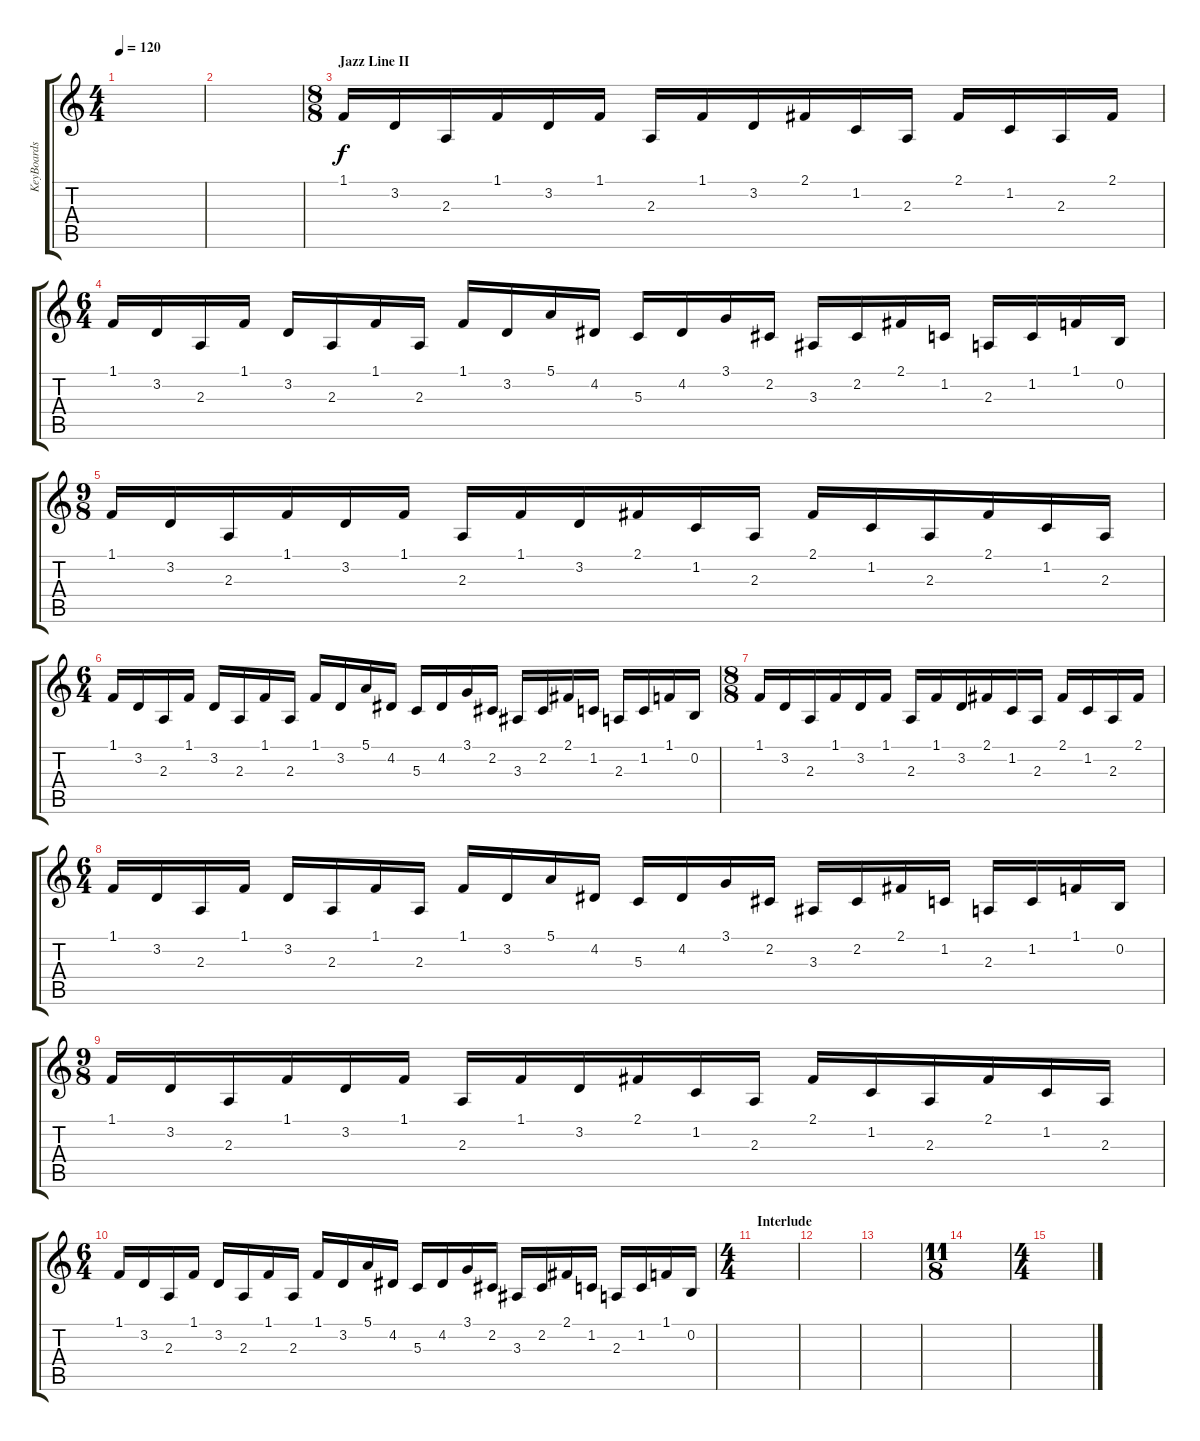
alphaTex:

\track ("KeyBoards II" "KeyBoards ") {instrument stringensemble1}
\staff {score tabs}
\tuning (E4 B3 G3 D3 A2 E2) {hide}
\ts (4 4)
\tempo 120
\clef g2
\ks c
|
|
\ts (8 8)
\section ("" "Jazz Line II")
1.1.16{instrument vibraphone} 3.2.16 2.3.16 1.1.16 3.2.16 1.1.16 2.3.16 1.1.16 3.2.16 2.1.16 1.2.16 2.3.16 2.1.16 1.2.16 2.3.16 2.1.16 |
\ts (6 4)
1.1.16 3.2.16 2.3.16 1.1.16 3.2.16 2.3.16 1.1.16 2.3.16 1.1.16 3.2.16 5.1.16 4.2.16 5.3.16 4.2.16 3.1.16 2.2.16 3.3.16 2.2.16 2.1.16 1.2.16 2.3.16 1.2.16 1.1.16 0.2.16 |
\ts (9 8)
1.1.16 3.2.16 2.3.16 1.1.16 3.2.16 1.1.16 2.3.16 1.1.16 3.2.16 2.1.16 1.2.16 2.3.16 2.1.16 1.2.16 2.3.16 2.1.16 1.2.16 2.3.16 |
\ts (6 4)
1.1.16 3.2.16 2.3.16 1.1.16 3.2.16 2.3.16 1.1.16 2.3.16 1.1.16 3.2.16 5.1.16 4.2.16 5.3.16 4.2.16 3.1.16 2.2.16 3.3.16 2.2.16 2.1.16 1.2.16 2.3.16 1.2.16 1.1.16 0.2.16 |
\ts (8 8)
1.1.16 3.2.16 2.3.16 1.1.16 3.2.16 1.1.16 2.3.16 1.1.16 3.2.16 2.1.16 1.2.16 2.3.16 2.1.16 1.2.16 2.3.16 2.1.16 |
\ts (6 4)
1.1.16 3.2.16 2.3.16 1.1.16 3.2.16 2.3.16 1.1.16 2.3.16 1.1.16 3.2.16 5.1.16 4.2.16 5.3.16 4.2.16 3.1.16 2.2.16 3.3.16 2.2.16 2.1.16 1.2.16 2.3.16 1.2.16 1.1.16 0.2.16 |
\ts (9 8)
1.1.16 3.2.16 2.3.16 1.1.16 3.2.16 1.1.16 2.3.16 1.1.16 3.2.16 2.1.16 1.2.16 2.3.16 2.1.16 1.2.16 2.3.16 2.1.16 1.2.16 2.3.16 |
\ts (6 4)
1.1.16 3.2.16 2.3.16 1.1.16 3.2.16 2.3.16 1.1.16 2.3.16 1.1.16 3.2.16 5.1.16 4.2.16 5.3.16 4.2.16 3.1.16 2.2.16 3.3.16 2.2.16 2.1.16 1.2.16 2.3.16 1.2.16 1.1.16 0.2.16 |
\ts (4 4)
\section ("" "Interlude")
|
|
|
\ts (11 8)
|
\ts (4 4)
